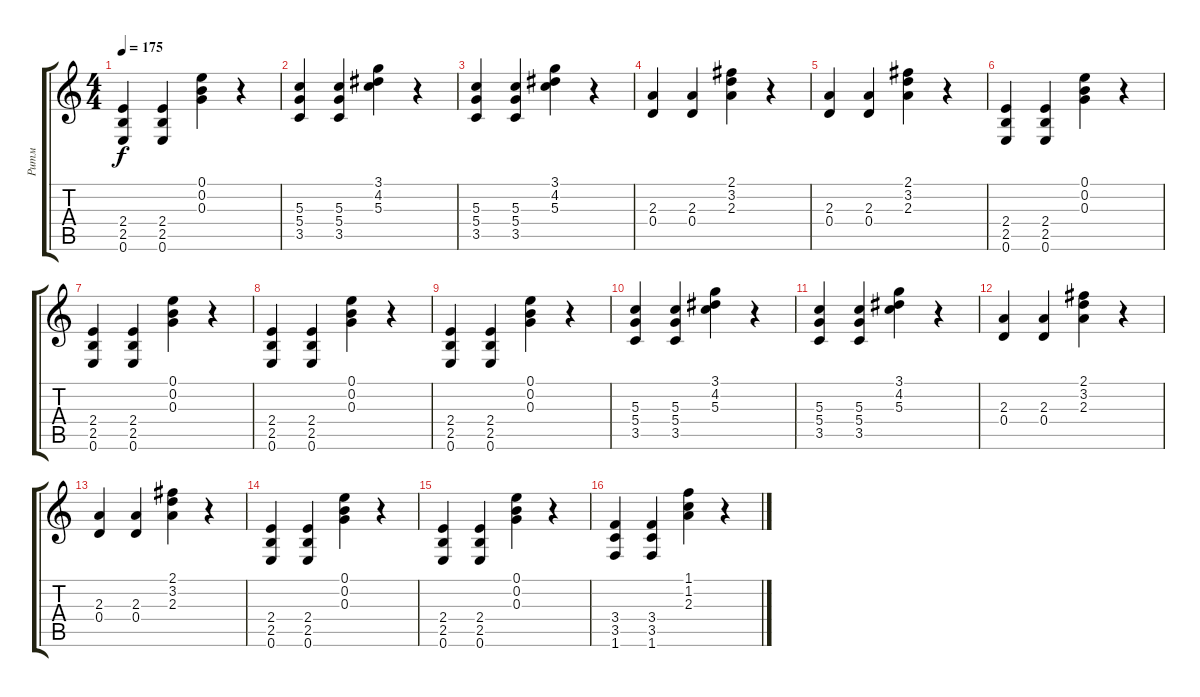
\track ("Ритм" "Ритм") {instrument acousticguitarsteel}
\staff {score tabs}
\tuning (E4 B3 G3 D3 A2 E2) {hide}
\ts (4 4)
\tempo 175
\clef g2
\ks c
(2.4 2.5 0.6).4{dy f} (2.4 2.5 0.6).4 (0.1 0.2 0.3).4 r.4 |
(5.3 5.4 3.5).4 (5.3 5.4 3.5).4 (3.1 4.2 5.3).4 r.4 |
(5.3 5.4 3.5).4 (5.3 5.4 3.5).4 (3.1 4.2 5.3).4 r.4 |
(2.3 0.4).4 (2.3 0.4).4 (2.1 3.2 2.3).4 r.4 |
(2.3 0.4).4 (2.3 0.4).4 (2.1 3.2 2.3).4 r.4 |
(2.4 2.5 0.6).4 (2.4 2.5 0.6).4 (0.1 0.2 0.3).4 r.4 |
(2.4 2.5 0.6).4 (2.4 2.5 0.6).4 (0.1 0.2 0.3).4 r.4 |
(2.4 2.5 0.6).4 (2.4 2.5 0.6).4 (0.1 0.2 0.3).4 r.4 |
(2.4 2.5 0.6).4 (2.4 2.5 0.6).4 (0.1 0.2 0.3).4 r.4 |
(5.3 5.4 3.5).4 (5.3 5.4 3.5).4 (3.1 4.2 5.3).4 r.4 |
(5.3 5.4 3.5).4 (5.3 5.4 3.5).4 (3.1 4.2 5.3).4 r.4 |
(2.3 0.4).4 (2.3 0.4).4 (2.1 3.2 2.3).4 r.4 |
(2.3 0.4).4 (2.3 0.4).4 (2.1 3.2 2.3).4 r.4 |
(2.4 2.5 0.6).4 (2.4 2.5 0.6).4 (0.1 0.2 0.3).4 r.4 |
(2.4 2.5 0.6).4 (2.4 2.5 0.6).4 (0.1 0.2 0.3).4 r.4 |
(3.4 3.5 1.6).4 (3.4 3.5 1.6).4 (1.1 1.2 2.3).4 r.4
